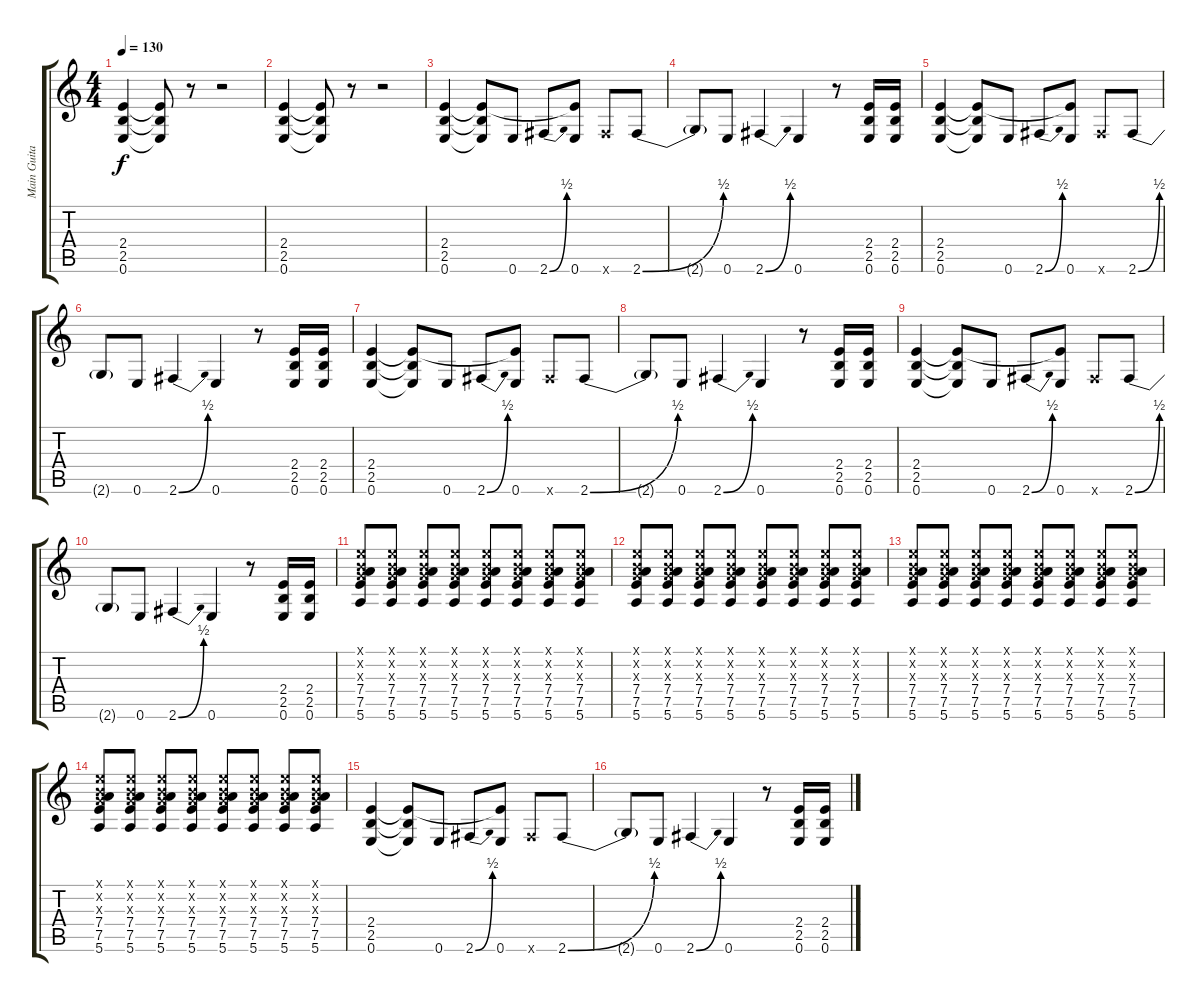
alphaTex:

\track ("Main Guitar" "Main Guita") {instrument distortionguitar}
\staff {score tabs}
\tuning (E4 B3 G3 D3 A2 E2) {hide}
\ts (4 4)
\tempo 130
\clef g2
\ks c
(2.4 2.5 0.6).4{dy f instrument distortionguitar} (2.4{t} 2.5{t} 0.6{t}).8 r.8 r.2 |
(2.4 2.5 0.6).4 (2.4{t} 2.5{t} 0.6{t}).8 r.8 r.2 |
(2.4 2.5 0.6).4 (2.4{t} 2.5{t} 0.6{t}).8 0.6.8 2.6{be (bend 0 0 60 2)}.8 (2.4{t} 0.6).8 2.6{x}.8 2.6{be (bend 0 0 60 2)}.8 |
2.6{t}.8 0.6.8 2.6{be (bend 0 0 60 2)}.4 0.6.4 r.8 (2.4 2.5 0.6).16 (2.4 2.5 0.6).16 |
(2.4 2.5 0.6).4 (2.4{t} 2.5{t} 0.6{t}).8 0.6.8 2.6{be (bend 0 0 60 2)}.8 (2.4{t} 0.6).8 2.6{x}.8 2.6{be (bend 0 0 60 2)}.8 |
2.6{t}.8 0.6.8 2.6{be (bend 0 0 60 2)}.4 0.6.4 r.8 (2.4 2.5 0.6).16 (2.4 2.5 0.6).16 |
(2.4 2.5 0.6).4 (2.4{t} 2.5{t} 0.6{t}).8 0.6.8 2.6{be (bend 0 0 60 2)}.8 (2.4{t} 0.6).8 2.6{x}.8 2.6{be (bend 0 0 60 2)}.8 |
2.6{t}.8 0.6.8 2.6{be (bend 0 0 60 2)}.4 0.6.4 r.8 (2.4 2.5 0.6).16 (2.4 2.5 0.6).16 |
(2.4 2.5 0.6).4 (2.4{t} 2.5{t} 0.6{t}).8 0.6.8 2.6{be (bend 0 0 60 2)}.8 (2.4{t} 0.6).8 2.6{x}.8 2.6{be (bend 0 0 60 2)}.8 |
2.6{t}.8 0.6.8 2.6{be (bend 0 0 60 2)}.4 0.6.4 r.8 (2.4 2.5 0.6).16 (2.4 2.5 0.6).16 |
(0.1{x} 0.2{x} 0.3{x} 7.4 7.5 5.6).8 (0.1{x} 0.2{x} 0.3{x} 7.4 7.5 5.6).8 (0.1{x} 0.2{x} 0.3{x} 7.4 7.5 5.6).8 (0.1{x} 0.2{x} 0.3{x} 7.4 7.5 5.6).8 (0.1{x} 0.2{x} 0.3{x} 7.4 7.5 5.6).8 (0.1{x} 0.2{x} 0.3{x} 7.4 7.5 5.6).8 (0.1{x} 0.2{x} 0.3{x} 7.4 7.5 5.6).8 (0.1{x} 0.2{x} 0.3{x} 7.4 7.5 5.6).8 |
(0.1{x} 0.2{x} 0.3{x} 7.4 7.5 5.6).8 (0.1{x} 0.2{x} 0.3{x} 7.4 7.5 5.6).8 (0.1{x} 0.2{x} 0.3{x} 7.4 7.5 5.6).8 (0.1{x} 0.2{x} 0.3{x} 7.4 7.5 5.6).8 (0.1{x} 0.2{x} 0.3{x} 7.4 7.5 5.6).8 (0.1{x} 0.2{x} 0.3{x} 7.4 7.5 5.6).8 (0.1{x} 0.2{x} 0.3{x} 7.4 7.5 5.6).8 (0.1{x} 0.2{x} 0.3{x} 7.4 7.5 5.6).8 |
(0.1{x} 0.2{x} 0.3{x} 7.4 7.5 5.6).8 (0.1{x} 0.2{x} 0.3{x} 7.4 7.5 5.6).8 (0.1{x} 0.2{x} 0.3{x} 7.4 7.5 5.6).8 (0.1{x} 0.2{x} 0.3{x} 7.4 7.5 5.6).8 (0.1{x} 0.2{x} 0.3{x} 7.4 7.5 5.6).8 (0.1{x} 0.2{x} 0.3{x} 7.4 7.5 5.6).8 (0.1{x} 0.2{x} 0.3{x} 7.4 7.5 5.6).8 (0.1{x} 0.2{x} 0.3{x} 7.4 7.5 5.6).8 |
(0.1{x} 0.2{x} 0.3{x} 7.4 7.5 5.6).8 (0.1{x} 0.2{x} 0.3{x} 7.4 7.5 5.6).8 (0.1{x} 0.2{x} 0.3{x} 7.4 7.5 5.6).8 (0.1{x} 0.2{x} 0.3{x} 7.4 7.5 5.6).8 (0.1{x} 0.2{x} 0.3{x} 7.4 7.5 5.6).8 (0.1{x} 0.2{x} 0.3{x} 7.4 7.5 5.6).8 (0.1{x} 0.2{x} 0.3{x} 7.4 7.5 5.6).8 (0.1{x} 0.2{x} 0.3{x} 7.4 7.5 5.6).8 |
(2.4 2.5 0.6).4 (2.4{t} 2.5{t} 0.6{t}).8 0.6.8 2.6{be (bend 0 0 60 2)}.8 (2.4{t} 0.6).8 2.6{x}.8 2.6{be (bend 0 0 60 2)}.8 |
2.6{t}.8 0.6.8 2.6{be (bend 0 0 60 2)}.4 0.6.4 r.8 (2.4 2.5 0.6).16 (2.4 2.5 0.6).16
